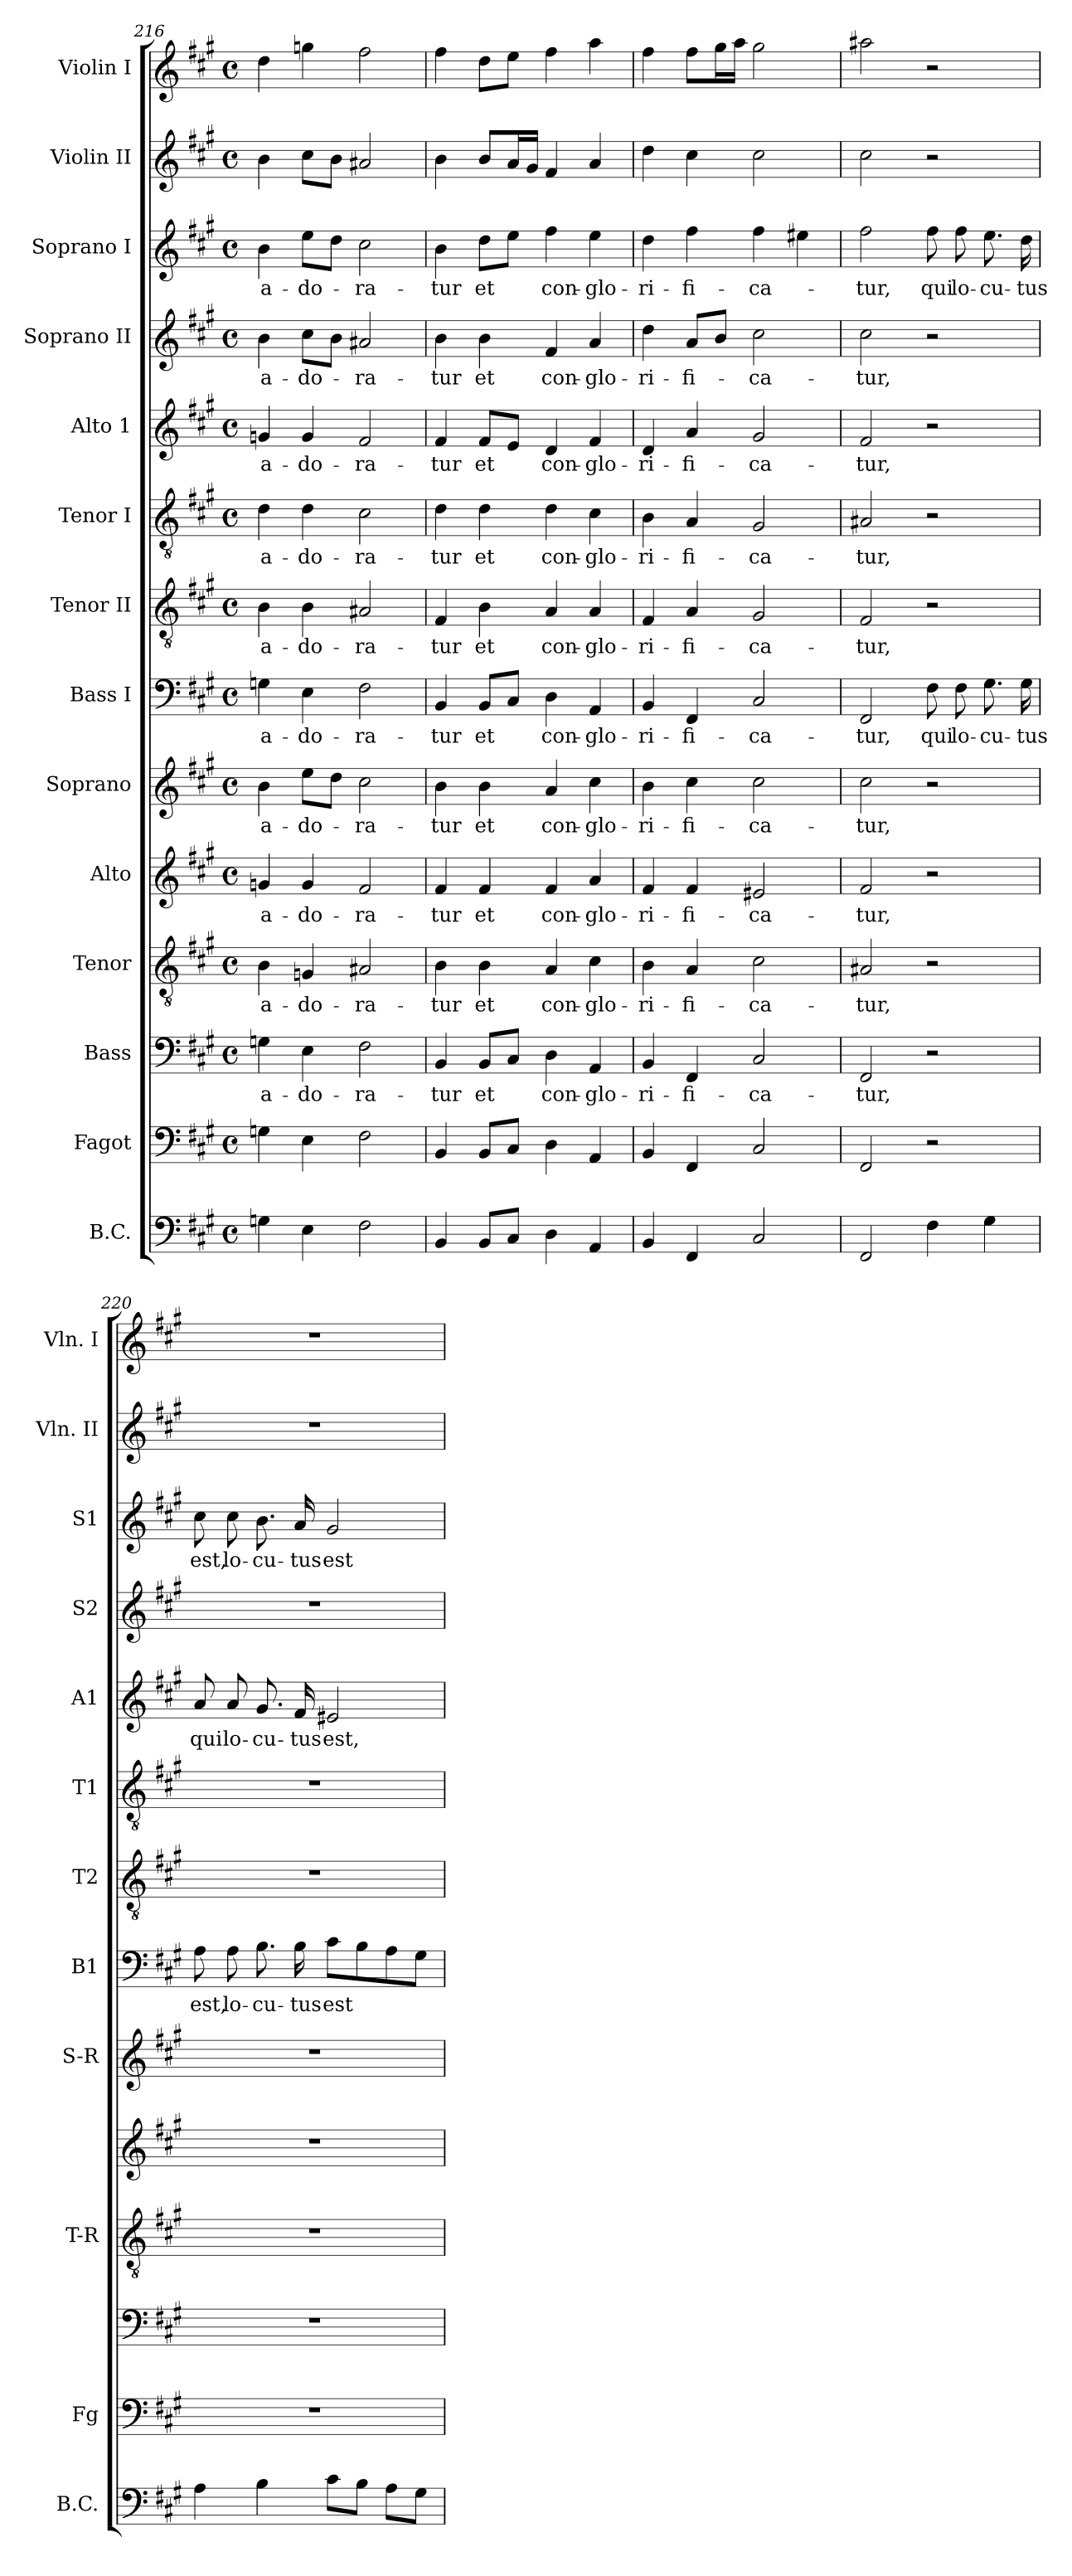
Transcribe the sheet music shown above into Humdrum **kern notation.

**kern	**kern	**kern	**text	**kern	**text	**kern	**text	**kern	**text	**kern	**text	**kern	**text	**kern	**text	**kern	**text	**kern	**text	**kern	**text	**kern	**kern
*part14	*part13	*part12	*part12	*part11	*part11	*part10	*part10	*part9	*part9	*part8	*part8	*part7	*part7	*part6	*part6	*part5	*part5	*part4	*part4	*part3	*part3	*part2	*part1
*staff14	*staff13	*staff12	*staff12	*staff11	*staff11	*staff10	*staff10	*staff9	*staff9	*staff8	*staff8	*staff7	*staff7	*staff6	*staff6	*staff5	*staff5	*staff4	*staff4	*staff3	*staff3	*staff2	*staff1
*I"B.C.	*I"Fagot	*I"Bass	*	*I"Tenor	*	*I"Alto	*	*I"Soprano	*	*I"Bass I	*	*I"Tenor II	*	*I"Tenor I	*	*I"Alto 1	*	*I"Soprano II	*	*I"Soprano I	*	*I"Violin II	*I"Violin I
*I'B.C.	*I'Fg	*	*	*I'T-R	*	*	*	*I'S-R	*	*I'B1	*	*I'T2	*	*I'T1	*	*I'A1	*	*I'S2	*	*I'S1	*	*I'Vln. II	*I'Vln. I
*clefF4	*clefF4	*clefF4	*	*clefGv2	*	*clefG2	*	*clefG2	*	*clefF4	*	*clefGv2	*	*clefGv2	*	*clefG2	*	*clefG2	*	*clefG2	*	*clefG2	*clefG2
*k[f#c#g#]	*k[f#c#g#]	*k[f#c#g#]	*	*k[f#c#g#]	*	*k[f#c#g#]	*	*k[f#c#g#]	*	*k[f#c#g#]	*	*k[f#c#g#]	*	*k[f#c#g#]	*	*k[f#c#g#]	*	*k[f#c#g#]	*	*k[f#c#g#]	*	*k[f#c#g#]	*k[f#c#g#]
*A:	*A:	*A:	*	*A:	*	*A:	*	*A:	*	*A:	*	*A:	*	*A:	*	*A:	*	*A:	*	*A:	*	*A:	*A:
*M4/4	*M4/4	*M4/4	*	*M4/4	*	*M4/4	*	*M4/4	*	*M4/4	*	*M4/4	*	*M4/4	*	*M4/4	*	*M4/4	*	*M4/4	*	*M4/4	*M4/4
*met(c)	*met(c)	*met(c)	*	*met(c)	*	*met(c)	*	*met(c)	*	*met(c)	*	*met(c)	*	*met(c)	*	*met(c)	*	*met(c)	*	*met(c)	*	*met(c)	*met(c)
=216	=216	=216	=216	=216	=216	=216	=216	=216	=216	=216	=216	=216	=216	=216	=216	=216	=216	=216	=216	=216	=216	=216	=216
!	!	!	!LO:LY:b	!	!LO:LY:b	!	!LO:LY:b	!	!LO:LY:b	!	!LO:LY:b	!	!LO:LY:b	!	!LO:LY:b	!	!LO:LY:b	!	!LO:LY:b	!	!LO:LY:b	!	!
4Gn\	4Gn\	4Gn\	a-	4B\	a-	4gn/	a-	4b\	a-	4Gn\	a-	4B\	a-	4d\	a-	4gn/	a-	4b\	a-	4b\	a-	4b\	4dd\
!	!	!	!LO:LY:b	!	!LO:LY:b	!	!LO:LY:b	!	!LO:LY:b	!	!LO:LY:b	!	!LO:LY:b	!	!LO:LY:b	!	!LO:LY:b	!	!LO:LY:b	!	!LO:LY:b	!	!
4E\	4E\	4E\	-do-	4Gn/	-do-	4g/	-do-	8ee\L	-do-	4E\	-do-	4B\	-do-	4d\	-do-	4g/	-do-	8cc#\L	-do-	8ee\L	-do-	8cc#\L	4ggn\
.	.	.	.	.	.	.	.	8dd\J	.	.	.	.	.	.	.	.	.	8b\J	.	8dd\J	.	8b\J	.
!	!	!	!LO:LY:b	!	!LO:LY:b	!	!LO:LY:b	!	!LO:LY:b	!	!LO:LY:b	!	!LO:LY:b	!	!LO:LY:b	!	!LO:LY:b	!	!LO:LY:b	!	!LO:LY:b	!	!
2F#\	2F#\	2F#\	-ra-	2A#X/	-ra-	2f#/	-ra-	2cc#\	-ra-	2F#\	-ra-	2A#X/	-ra-	2c#\	-ra-	2f#/	-ra-	2a#X/	-ra-	2cc#\	-ra-	2a#X/	2ff#\
=217	=217	=217	=217	=217	=217	=217	=217	=217	=217	=217	=217	=217	=217	=217	=217	=217	=217	=217	=217	=217	=217	=217	=217
!	!	!	!LO:LY:b	!	!LO:LY:b	!	!LO:LY:b	!	!LO:LY:b	!	!LO:LY:b	!	!LO:LY:b	!	!LO:LY:b	!	!LO:LY:b	!	!LO:LY:b	!	!LO:LY:b	!	!
4BB/	4BB/	4BB/	-tur	4B\	-tur	4f#/	-tur	4b\	-tur	4BB/	-tur	4F#/	-tur	4d\	-tur	4f#/	-tur	4b\	-tur	4b\	-tur	4b\	4ff#\
!	!	!	!LO:LY:b	!	!LO:LY:b	!	!LO:LY:b	!	!LO:LY:b	!	!LO:LY:b	!	!LO:LY:b	!	!LO:LY:b	!	!LO:LY:b	!	!LO:LY:b	!	!LO:LY:b	!	!
8BB/L	8BB/L	8BB/L	et	4B\	et	4f#/	et	4b\	et	8BB/L	et	4B\	et	4d\	et	8f#/L	et	4b\	et	8dd\L	et	8b/L	8dd\L
8C#/J	8C#/J	8C#/J	.	.	.	.	.	.	.	8C#/J	.	.	.	.	.	8e/J	.	.	.	8ee\J	.	16a/L	8ee\J
.	.	.	.	.	.	.	.	.	.	.	.	.	.	.	.	.	.	.	.	.	.	16g#/JJ	.
!	!	!	!LO:LY:b	!	!LO:LY:b	!	!LO:LY:b	!	!LO:LY:b	!	!LO:LY:b	!	!LO:LY:b	!	!LO:LY:b	!	!LO:LY:b	!	!LO:LY:b	!	!LO:LY:b	!	!
4D\	4D\	4D\	con-	4A/	con-	4f#/	con-	4a/	con-	4D\	con-	4A/	con-	4d\	con-	4d/	con-	4f#/	con-	4ff#\	con-	4f#/	4ff#\
!	!	!	!LO:LY:b	!	!LO:LY:b	!	!LO:LY:b	!	!LO:LY:b	!	!LO:LY:b	!	!LO:LY:b	!	!LO:LY:b	!	!LO:LY:b	!	!LO:LY:b	!	!LO:LY:b	!	!
4AA/	4AA/	4AA/	-glo-	4c#\	-glo-	4a/	-glo-	4cc#\	-glo-	4AA/	-glo-	4A/	-glo-	4c#\	-glo-	4f#/	-glo-	4a/	-glo-	4ee\	-glo-	4a/	4aa\
!!LO:PB:g=z
=218	=218	=218	=218	=218	=218	=218	=218	=218	=218	=218	=218	=218	=218	=218	=218	=218	=218	=218	=218	=218	=218	=218	=218
!	!	!	!LO:LY:b	!	!LO:LY:b	!	!LO:LY:b	!	!LO:LY:b	!	!LO:LY:b	!	!LO:LY:b	!	!LO:LY:b	!	!LO:LY:b	!	!LO:LY:b	!	!LO:LY:b	!	!
4BB/	4BB/	4BB/	-ri-	4B\	-ri-	4f#/	-ri-	4b\	-ri-	4BB/	-ri-	4F#/	-ri-	4B\	-ri-	4d/	-ri-	4dd\	-ri-	4dd\	-ri-	4dd\	4ff#\
!	!	!	!LO:LY:b	!	!LO:LY:b	!	!LO:LY:b	!	!LO:LY:b	!	!LO:LY:b	!	!LO:LY:b	!	!LO:LY:b	!	!LO:LY:b	!	!LO:LY:b	!	!LO:LY:b	!	!
4FF#/	4FF#/	4FF#/	-fi-	4A/	-fi-	4f#/	-fi-	4cc#\	-fi-	4FF#/	-fi-	4A/	-fi-	4A/	-fi-	4a/	-fi-	8a/L	-fi-	4ff#\	-fi-	4cc#\	8ff#\L
.	.	.	.	.	.	.	.	.	.	.	.	.	.	.	.	.	.	8b/J	.	.	.	.	16gg#\L
.	.	.	.	.	.	.	.	.	.	.	.	.	.	.	.	.	.	.	.	.	.	.	16aa\JJ
!	!	!	!LO:LY:b	!	!LO:LY:b	!	!LO:LY:b	!	!LO:LY:b	!	!LO:LY:b	!	!LO:LY:b	!	!LO:LY:b	!	!LO:LY:b	!	!LO:LY:b	!	!LO:LY:b	!	!
2C#/	2C#/	2C#/	-ca-	2c#\	-ca-	2e#X/	-ca-	2cc#\	-ca-	2C#/	-ca-	2G#/	-ca-	2G#/	-ca-	2g#/	-ca-	2cc#\	-ca-	4ff#\	-ca-	2cc#\	2gg#\
.	.	.	.	.	.	.	.	.	.	.	.	.	.	.	.	.	.	.	.	4ee#X\	.	.	.
=219	=219	=219	=219	=219	=219	=219	=219	=219	=219	=219	=219	=219	=219	=219	=219	=219	=219	=219	=219	=219	=219	=219	=219
!	!	!	!LO:LY:b	!	!LO:LY:b	!	!LO:LY:b	!	!LO:LY:b	!	!LO:LY:b	!	!LO:LY:b	!	!LO:LY:b	!	!LO:LY:b	!	!LO:LY:b	!	!LO:LY:b	!	!
2FF#/	2FF#/	2FF#/	-tur,	2A#X/	-tur,	2f#/	-tur,	2cc#\	-tur,	2FF#/	-tur,	2F#/	-tur,	2A#X/	-tur,	2f#/	-tur,	2cc#\	-tur,	2ff#\	-tur,	2cc#\	2aa#X\
!	!	!	!	!	!	!	!	!	!	!	!LO:LY:b	!	!	!	!	!	!	!	!	!	!LO:LY:b	!	!
4F#\	2r	2r	.	2r	.	2r	.	2r	.	8F#\	qui	2r	.	2r	.	2r	.	2r	.	8ff#\	qui	2r	2r
!	!	!	!	!	!	!	!	!	!	!	!LO:LY:b	!	!	!	!	!	!	!	!	!	!LO:LY:b	!	!
.	.	.	.	.	.	.	.	.	.	8F#\	lo-	.	.	.	.	.	.	.	.	8ff#\	lo-	.	.
!	!	!	!	!	!	!	!	!	!	!	!LO:LY:b	!	!	!	!	!	!	!	!	!	!LO:LY:b	!	!
4G#\	.	.	.	.	.	.	.	.	.	8.G#\	-cu-	.	.	.	.	.	.	.	.	8.ee\	-cu-	.	.
!	!	!	!	!	!	!	!	!	!	!	!LO:LY:b	!	!	!	!	!	!	!	!	!	!LO:LY:b	!	!
.	.	.	.	.	.	.	.	.	.	16G#\	-tus	.	.	.	.	.	.	.	.	16dd\	-tus	.	.
=220	=220	=220	=220	=220	=220	=220	=220	=220	=220	=220	=220	=220	=220	=220	=220	=220	=220	=220	=220	=220	=220	=220	=220
!	!	!	!	!	!	!	!	!	!	!	!LO:LY:b	!	!	!	!	!	!LO:LY:b	!	!	!	!LO:LY:b	!	!
4A\	1r	1r	.	1r	.	1r	.	1r	.	8A\	est,	1r	.	1r	.	8a/	qui	1r	.	8cc#\	est,	1r	1r
!	!	!	!	!	!	!	!	!	!	!	!LO:LY:b	!	!	!	!	!	!LO:LY:b	!	!	!	!LO:LY:b	!	!
.	.	.	.	.	.	.	.	.	.	8A\	lo-	.	.	.	.	8a/	lo-	.	.	8cc#\	lo-	.	.
!	!	!	!	!	!	!	!	!	!	!	!LO:LY:b	!	!	!	!	!	!LO:LY:b	!	!	!	!LO:LY:b	!	!
4B\	.	.	.	.	.	.	.	.	.	8.B\	-cu-	.	.	.	.	8.g#/	-cu-	.	.	8.b\	-cu-	.	.
!	!	!	!	!	!	!	!	!	!	!	!LO:LY:b	!	!	!	!	!	!LO:LY:b	!	!	!	!LO:LY:b	!	!
.	.	.	.	.	.	.	.	.	.	16B\	-tus	.	.	.	.	16f#/	-tus	.	.	16a/	-tus	.	.
!	!	!	!	!	!	!	!	!	!	!	!LO:LY:b	!	!	!	!	!	!LO:LY:b	!	!	!	!LO:LY:b	!	!
8c#\L	.	.	.	.	.	.	.	.	.	8c#\L	est	.	.	.	.	2e#X/	est,	.	.	2g#/	est	.	.
8B\J	.	.	.	.	.	.	.	.	.	8B\	.	.	.	.	.	.	.	.	.	.	.	.	.
8A\L	.	.	.	.	.	.	.	.	.	8A\	.	.	.	.	.	.	.	.	.	.	.	.	.
8G#\J	.	.	.	.	.	.	.	.	.	8G#\J	.	.	.	.	.	.	.	.	.	.	.	.	.
=	=	=	=	=	=	=	=	=	=	=	=	=	=	=	=	=	=	=	=	=	=	=	=
*-	*-	*-	*-	*-	*-	*-	*-	*-	*-	*-	*-	*-	*-	*-	*-	*-	*-	*-	*-	*-	*-	*-	*-
